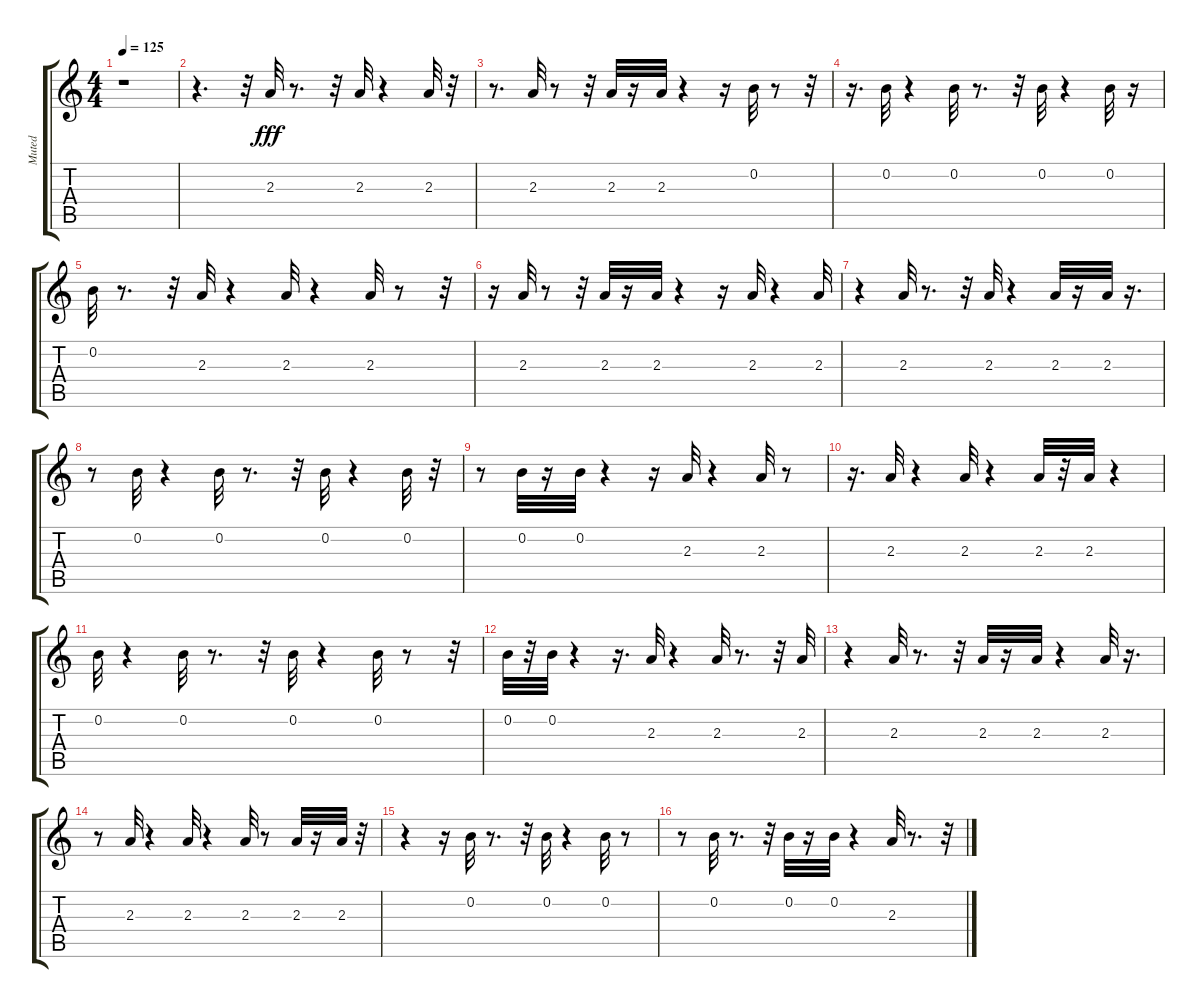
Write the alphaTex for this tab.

\track ("Muted" "Muted") {instrument electricguitarmuted}
\staff {score tabs}
\tuning (E4 B3 G3 D3 A2 E2) {hide}
\ts (4 4)
\tempo 125
\clef g2
\ks c
r.1{dy fff} |
r.4{d} r.32 2.3.32{volume 16} r.8{d} r.32 2.3.32 r.4 2.3.32 r.32 |
r.8{d} 2.3.32 r.8 r.32 2.3.32 r.16 2.3.32 r.4 r.16 0.2.32 r.8 r.32 |
r.16{d} 0.2.32 r.4 0.2.32 r.8{d} r.32 0.2.32 r.4 0.2.32 r.16 |
0.2.32 r.8{d} r.32 2.3.32 r.4 2.3.32 r.4 2.3.32 r.8 r.32 |
r.16 2.3.32 r.8 r.32 2.3.32 r.16 2.3.32 r.4 r.16 2.3.32 r.4 2.3.32 |
r.4 2.3.32 r.8{d} r.32 2.3.32 r.4 2.3.32 r.16 2.3.32 r.16{d} |
r.8 0.2.32 r.4 0.2.32 r.8{d} r.32 0.2.32 r.4 0.2.32 r.32 |
r.8 0.2.32 r.16 0.2.32 r.4 r.16 2.3.32 r.4 2.3.32 r.8 |
r.16{d} 2.3.32 r.4 2.3.32 r.4 2.3.32 r.32 2.3.32 r.4 |
0.2.32 r.4 0.2.32 r.8{d} r.32 0.2.32 r.4 0.2.32 r.8 r.32 |
0.2.32 r.32 0.2.32 r.4 r.16{d} 2.3.32 r.4 2.3.32 r.8{d} r.32 2.3.32 |
r.4 2.3.32 r.8{d} r.32 2.3.32 r.16 2.3.32 r.4 2.3.32 r.16{d} |
r.8 2.3.32 r.4 2.3.32 r.4 2.3.32 r.8 2.3.32 r.16 2.3.32 r.32 |
r.4 r.16 0.2.32 r.8{d} r.32 0.2.32 r.4 0.2.32 r.8 |
r.8 0.2.32 r.8{d} r.32 0.2.32 r.16 0.2.32 r.4 2.3.32 r.8{d} r.32
